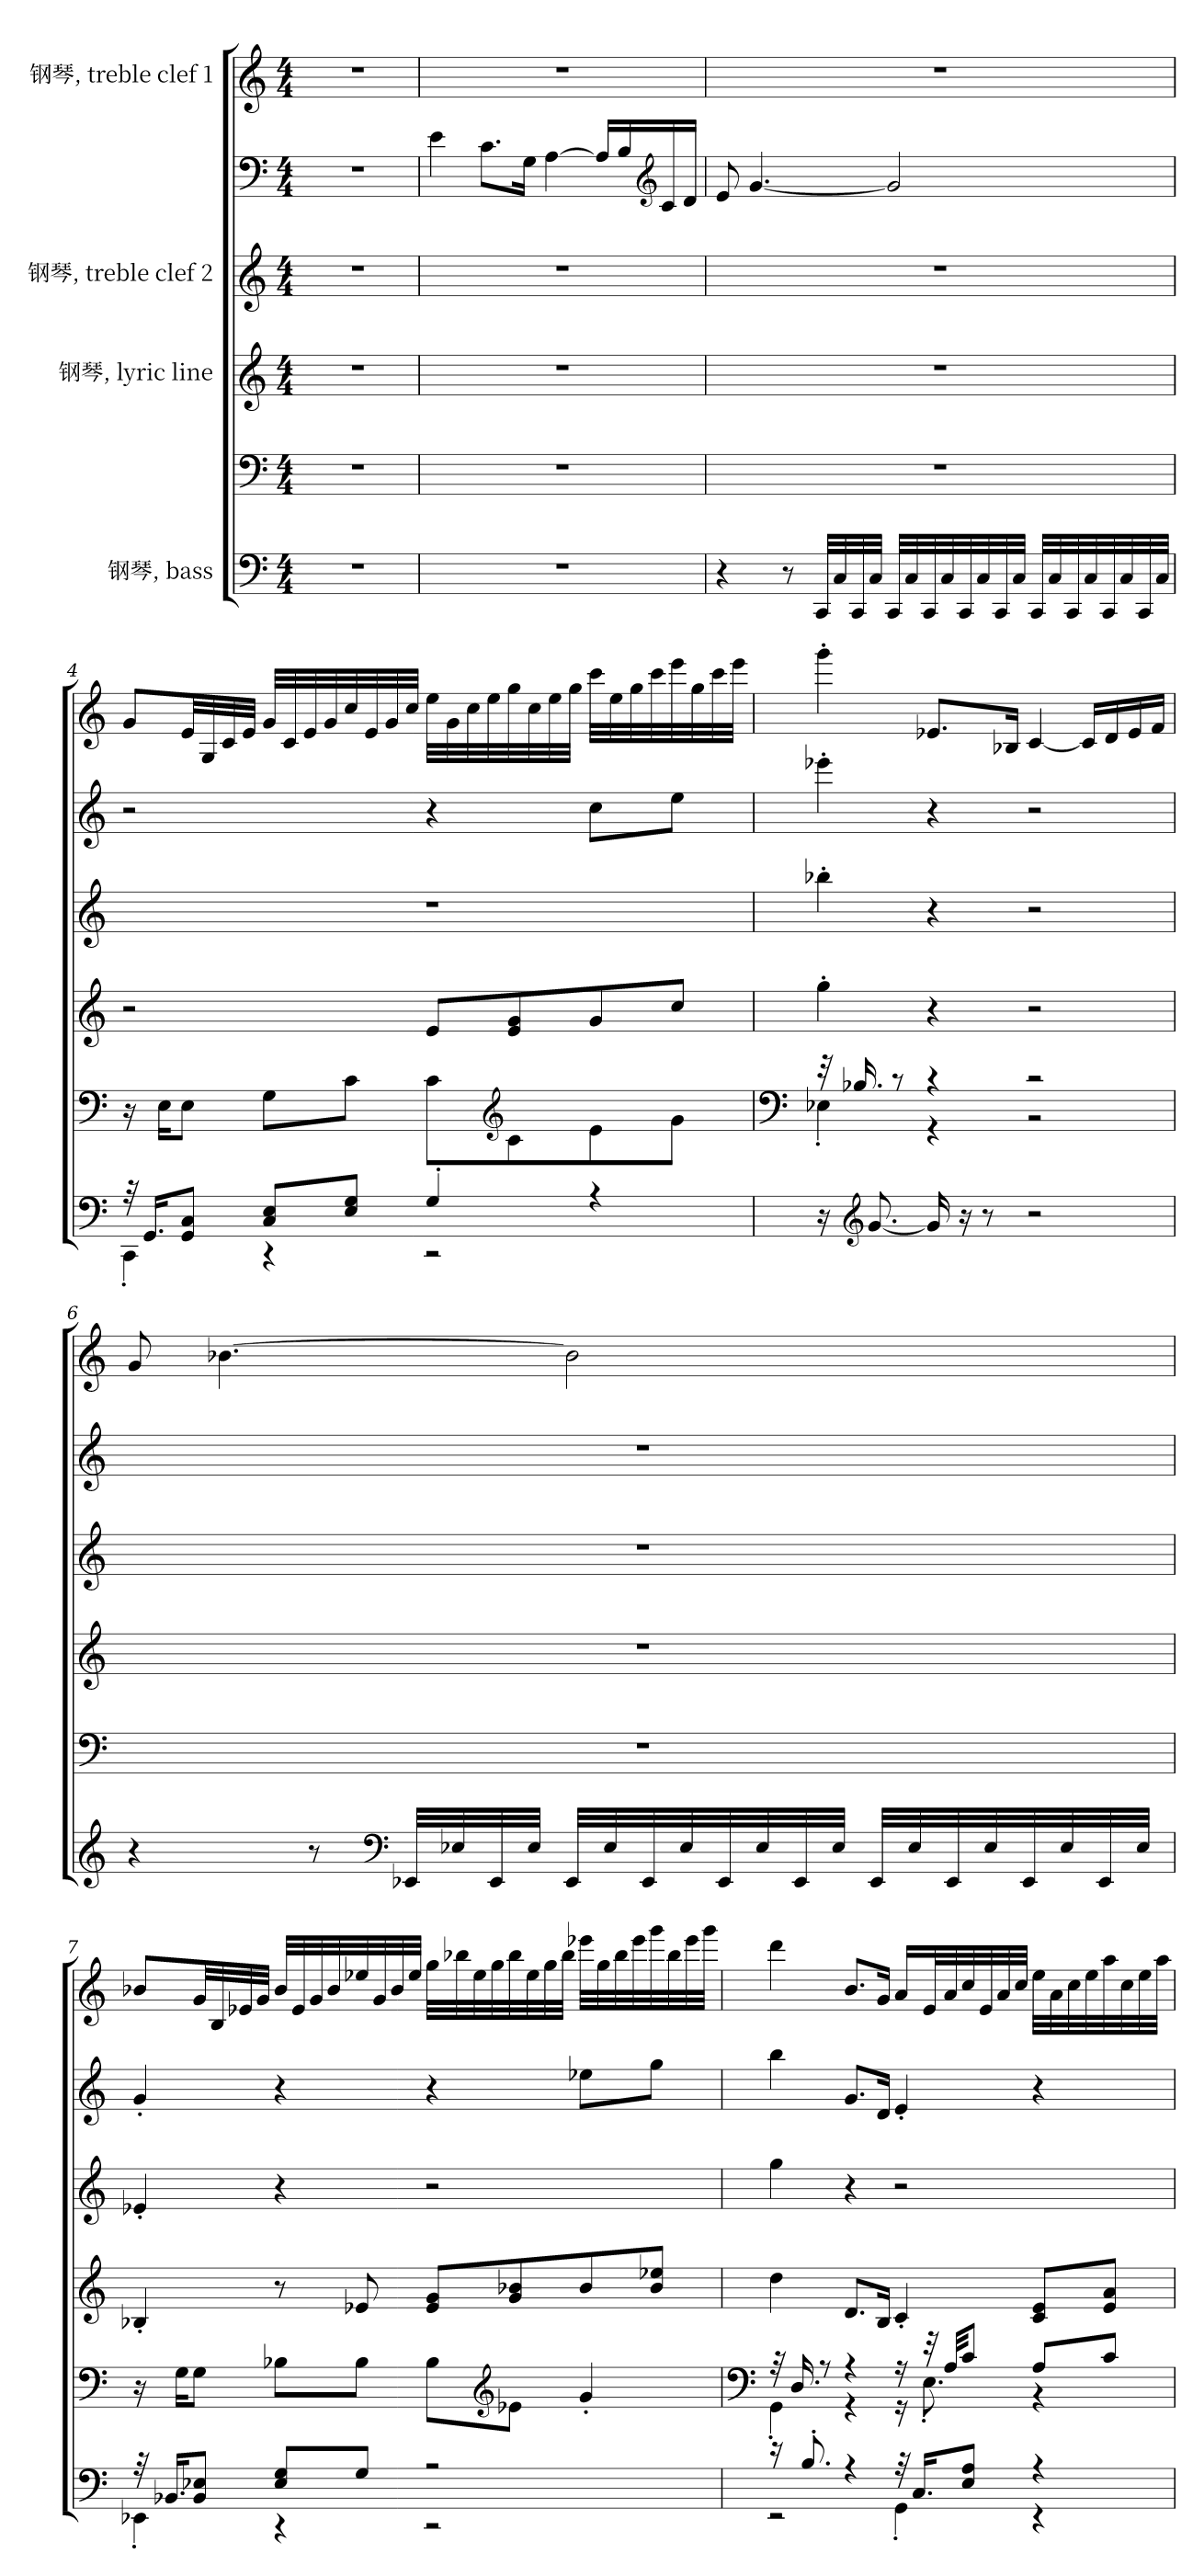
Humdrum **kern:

**kern	**kern	**kern	**kern	**kern	**kern
*part4	*part4	*part3	*part2	*part2	*part1
*staff6	*staff5	*staff4	*staff3	*staff2	*staff1
*I"钢琴, bass	*	*I"钢琴, lyric line	*I"钢琴, treble clef 2	*	*I"钢琴, treble clef 1
*clefF4	*clefF4	*clefG2	*clefG2	*clefF4	*clefG2
*k[]	*k[]	*k[]	*k[]	*k[]	*k[]
*M4/4	*M4/4	*M4/4	*M4/4	*M4/4	*M4/4
*MM70	*MM70	*MM70	*MM70	*MM70	*MM70
=1	=1	=1	=1	=1	=1
1r	1r	1r	1r	1r	1r
=2	=2	=2	=2	=2	=2
1r	1r	1r	1r	4e\	1r
.	.	.	.	8.c\L	.
.	.	.	.	16G\Jk	.
.	.	.	.	[4A\	.
.	.	.	.	16A/LL]	.
.	.	.	.	16B/	.
*	*	*	*	*clefG2	*
.	.	.	.	16c/	.
.	.	.	.	16d/JJ	.
=3	=3	=3	=3	=3	=3
4r	1r	1r	1r	8e/	1r
.	.	.	.	[4.g/	.
8r	.	.	.	.	.
32CC/LLL	.	.	.	.	.
32C/	.	.	.	.	.
32CC/	.	.	.	.	.
32C/JJJ	.	.	.	.	.
32CC/LLL	.	.	.	2g/]	.
32C/	.	.	.	.	.
32CC/	.	.	.	.	.
32C/	.	.	.	.	.
32CC/	.	.	.	.	.
32C/	.	.	.	.	.
32CC/	.	.	.	.	.
32C/JJJ	.	.	.	.	.
32CC/LLL	.	.	.	.	.
32C/	.	.	.	.	.
32CC/	.	.	.	.	.
32C/	.	.	.	.	.
32CC/	.	.	.	.	.
32C/	.	.	.	.	.
32CC/	.	.	.	.	.
32C/JJJ	.	.	.	.	.
!!LO:LB:g=z
=4	=4	=4	=4	=4	=4
*^	*	*	*	*	*
32r	4CC'\	16r	2r	1r	2r	8g/L
16.GG/KL	.	.	.	.	.	.
.	.	16E\KL	.	.	.	.
8GG/ 8C/J	.	8E\J	.	.	.	32e/LL
.	.	.	.	.	.	32G/
.	.	.	.	.	.	32c/
.	.	.	.	.	.	32e/JJJ
8C/ 8E/L	4r	8G\L	.	.	.	32g/LLL
.	.	.	.	.	.	32c/
.	.	.	.	.	.	32e/
.	.	.	.	.	.	32g/
8E/ 8G/J	.	8c\J	.	.	.	32cc/
.	.	.	.	.	.	32e/
.	.	.	.	.	.	32g/
.	.	.	.	.	.	32cc/JJJ
4G'/	2r	8c\L	8e/L	.	4r	32ee\LLL
.	.	.	.	.	.	32g\
.	.	.	.	.	.	32cc\
.	.	.	.	.	.	32ee\
*	*	*clefG2	*	*	*	*
.	.	8c\	8e/ 8g/	.	.	32gg\
.	.	.	.	.	.	32cc\
.	.	.	.	.	.	32ee\
.	.	.	.	.	.	32gg\JJJ
4r	.	8e\	8g/	.	8cc\L	32ccc\LLL
.	.	.	.	.	.	32ee\
.	.	.	.	.	.	32gg\
.	.	.	.	.	.	32ccc\
.	.	8g\J	8cc/J	.	8ee\J	32eee\
.	.	.	.	.	.	32gg\
.	.	.	.	.	.	32ccc\
.	.	.	.	.	.	32eee\JJJ
*v	*v	*	*	*	*	*
!!LO:PB:g=z
=5	=5	=5	=5	=5	=5
*	*clefF4	*	*	*	*
*	*^	*	*	*	*
16r	32r	4E-X'\	4gg'\	4bb-X'\	4eee-X'\	4ggg'\
.	16.B-X/	.	.	.	.	.
*clefG2	*	*	*	*	*	*
[8.g/	.	.	.	.	.	.
.	8r	.	.	.	.	.
16g/]	4r	4r	4r	4r	4r	8.e-X/L
16r	.	.	.	.	.	.
8r	.	.	.	.	.	.
.	.	.	.	.	.	16B-X/Jk
2r	2r	2r	2r	2r	2r	[4c/
.	.	.	.	.	.	16c/LL]
.	.	.	.	.	.	16d/
.	.	.	.	.	.	16e-/
.	.	.	.	.	.	16f/JJ
*	*v	*v	*	*	*	*
=6	=6	=6	=6	=6	=6
4r	1r	1r	1r	1r	8g/
.	.	.	.	.	[4.b-X\
8r	.	.	.	.	.
*clefF4	*	*	*	*	*
32EE-X/LLL	.	.	.	.	.
32E-X/	.	.	.	.	.
32EE-/	.	.	.	.	.
32E-/JJJ	.	.	.	.	.
32EE-/LLL	.	.	.	.	2b-\]
32E-/	.	.	.	.	.
32EE-/	.	.	.	.	.
32E-/	.	.	.	.	.
32EE-/	.	.	.	.	.
32E-/	.	.	.	.	.
32EE-/	.	.	.	.	.
32E-/JJJ	.	.	.	.	.
32EE-/LLL	.	.	.	.	.
32E-/	.	.	.	.	.
32EE-/	.	.	.	.	.
32E-/	.	.	.	.	.
32EE-/	.	.	.	.	.
32E-/	.	.	.	.	.
32EE-/	.	.	.	.	.
32E-/JJJ	.	.	.	.	.
!!LO:LB:g=z
=7	=7	=7	=7	=7	=7
*^	*	*	*	*	*
32r	4EE-X'\	16r	4B-X'/	4e-X'/	4g'/	8b-X/L
16.BB-X/KL	.	.	.	.	.	.
.	.	16G\KL	.	.	.	.
8BB-/ 8E-X/J	.	8G\J	.	.	.	32g/LL
.	.	.	.	.	.	32B/
.	.	.	.	.	.	32e-X/
.	.	.	.	.	.	32g/JJJ
8E-/ 8G/L	4r	8B-X\L	8r	4r	4r	32b-/LLL
.	.	.	.	.	.	32e-/
.	.	.	.	.	.	32g/
.	.	.	.	.	.	32b-/
8G/J	.	8B-\J	8e-X/	.	.	32ee-X/
.	.	.	.	.	.	32g/
.	.	.	.	.	.	32b-/
.	.	.	.	.	.	32ee-/JJJ
2r	2r	8B-\L	8e-/ 8g/L	2r	4r	32gg\LLL
.	.	.	.	.	.	32bb-X\
.	.	.	.	.	.	32ee-\
.	.	.	.	.	.	32gg\
*	*	*clefG2	*	*	*	*
.	.	8e-X\J	8g/ 8b-X/	.	.	32bb-\
.	.	.	.	.	.	32ee-\
.	.	.	.	.	.	32gg\
.	.	.	.	.	.	32bb-\JJJ
.	.	4g'/	8b-/	.	8ee-X\L	32eee-X\LLL
.	.	.	.	.	.	32gg\
.	.	.	.	.	.	32bb-\
.	.	.	.	.	.	32eee-\
.	.	.	8b-/ 8ee-X/J	.	8gg\J	32ggg\
.	.	.	.	.	.	32bb-\
.	.	.	.	.	.	32eee-\
.	.	.	.	.	.	32ggg\JJJ
!!LO:PB:g=z
=8	=8	=8	=8	=8	=8	=8
*	*	*clefF4	*	*	*	*
*	*	*^	*	*	*	*
16r	2r	32r	4GG'\	4dd\	4gg\	4bb\	4ddd\
.	.	16.D/	.	.	.	.	.
8.B'/	.	.	.	.	.	.	.
.	.	8r	.	.	.	.	.
4r	.	4r	4r	8.d/L	4r	8.g/L	8.b/L
.	.	.	.	16B/Jk	.	16d/Jk	16g/Jk
32r	4GG'\	16r	16r	4c'/	2r	4e'/	16a/LL
16.C/KL	.	.	.	.	.	.	.
.	.	32r	8.E'\	.	.	.	32e/L
.	.	32A/KKL	.	.	.	.	32a/
8E/ 8A/J	.	8c/J	.	.	.	.	32cc/
.	.	.	.	.	.	.	32e/
.	.	.	.	.	.	.	32a/
.	.	.	.	.	.	.	32cc/JJJ
4r	4r	8A/L	4r	8c/ 8e/L	.	4r	32ee\LLL
.	.	.	.	.	.	.	32a\
.	.	.	.	.	.	.	32cc\
.	.	.	.	.	.	.	32ee\
.	.	8c/J	.	8e/ 8a/J	.	.	32aa\
.	.	.	.	.	.	.	32cc\
.	.	.	.	.	.	.	32ee\
.	.	.	.	.	.	.	32aa\JJJ
*v	*v	*	*	*	*	*	*
*	*v	*v	*	*	*	*
=	=	=	=	=	=
*-	*-	*-	*-	*-	*-
